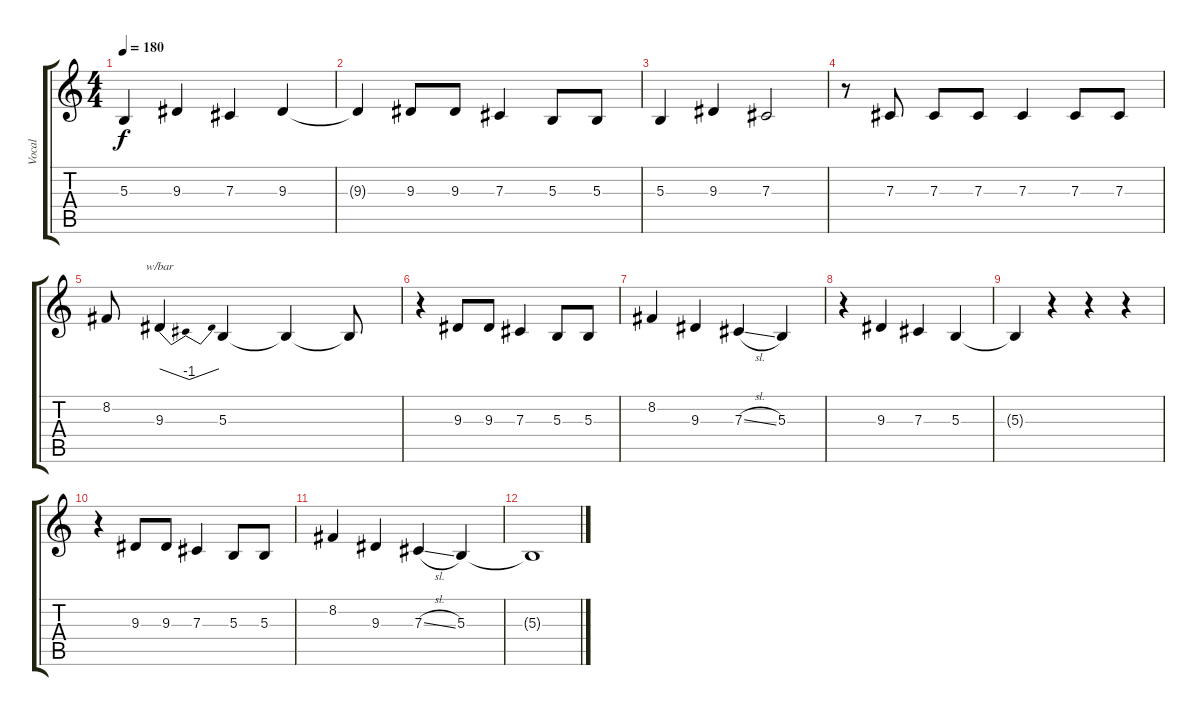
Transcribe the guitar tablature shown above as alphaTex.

\track ("Vocal" "Vocal") {instrument lead2sawtooth}
\staff {score tabs}
\tuning (Eb4 Bb3 Gb3 Db3 Ab2 Db2) {hide}
\ts (4 4)
\tempo 180
\clef g2
\ks c
5.3{t}.4{dy f} 9.3.4 7.3.4 9.3.4 |
9.3{t}.4 9.3.8 9.3.8 7.3.4 5.3.8 5.3.8 |
5.3.4 9.3.4 7.3.2 |
r.8 7.3.8 7.3.8 7.3.8 7.3.4 7.3.8 7.3.8 |
8.2.8 9.3.4{tbe (dip default 0 0 30 -4 60 0)} 5.3.4 5.3{t}.4 5.3{t}.8 |
r.4 9.3.8 9.3.8 7.3.4 5.3.8 5.3.8 |
8.2.4 9.3.4 7.3{sl}.4 5.3.4 |
r.4 9.3.4 7.3.4 5.3.4 |
5.3{t}.4 r.4 r.4 r.4 |
r.4 9.3.8 9.3.8 7.3.4 5.3.8 5.3.8 |
8.2.4 9.3.4 7.3{sl}.4 5.3.4 |
5.3{t}.1
